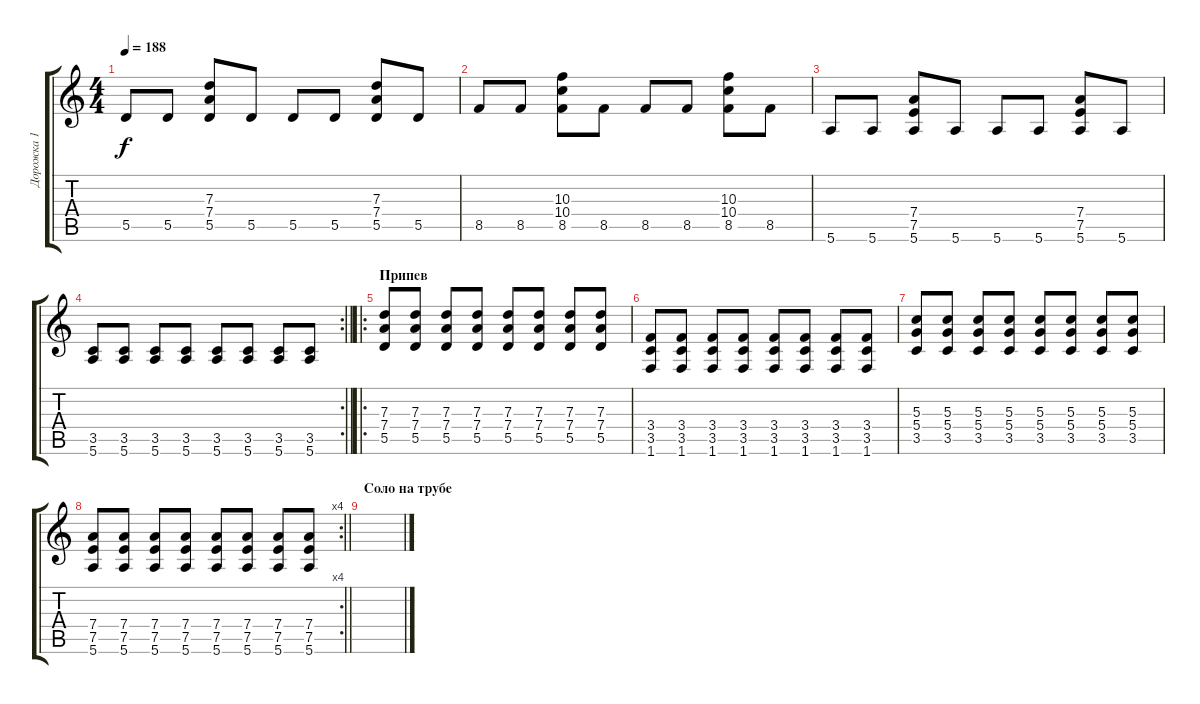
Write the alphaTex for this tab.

\track ("Дорожка 1" "Дорожка 1") {instrument overdrivenguitar}
\staff {score tabs}
\tuning (E4 B3 G3 D3 A2 E2) {hide}
\ts (4 4)
\tempo 188
\clef g2
\ks c
5.5.8{dy f} 5.5.8 (7.3 7.4 5.5).8 5.5.8 5.5.8 5.5.8 (7.3 7.4 5.5).8 5.5.8 |
8.5.8 8.5.8 (10.3 10.4 8.5).8 8.5.8 8.5.8 8.5.8 (10.3 10.4 8.5).8 8.5.8 |
5.6.8 5.6.8 (7.4 7.5 5.6).8 5.6.8 5.6.8 5.6.8 (7.4 7.5 5.6).8 5.6.8 |
\rc 2
\barLineRight lightlight
(3.5 5.6).8 (3.5 5.6).8 (3.5 5.6).8 (3.5 5.6).8 (3.5 5.6).8 (3.5 5.6).8 (3.5 5.6).8 (3.5 5.6).8 |
\ro
\section ("" "Припев")
(7.3 7.4 5.5).8 (7.3 7.4 5.5).8 (7.3 7.4 5.5).8 (7.3 7.4 5.5).8 (7.3 7.4 5.5).8 (7.3 7.4 5.5).8 (7.3 7.4 5.5).8 (7.3 7.4 5.5).8 |
(3.4 3.5 1.6).8 (3.4 3.5 1.6).8 (3.4 3.5 1.6).8 (3.4 3.5 1.6).8 (3.4 3.5 1.6).8 (3.4 3.5 1.6).8 (3.4 3.5 1.6).8 (3.4 3.5 1.6).8 |
(5.3 5.4 3.5).8 (5.3 5.4 3.5).8 (5.3 5.4 3.5).8 (5.3 5.4 3.5).8 (5.3 5.4 3.5).8 (5.3 5.4 3.5).8 (5.3 5.4 3.5).8 (5.3 5.4 3.5).8 |
\rc 4
\barLineRight lightlight
(7.4 7.5 5.6).8 (7.4 7.5 5.6).8 (7.4 7.5 5.6).8 (7.4 7.5 5.6).8 (7.4 7.5 5.6).8 (7.4 7.5 5.6).8 (7.4 7.5 5.6).8 (7.4 7.5 5.6).8 |
\section ("" "Соло на трубе")
